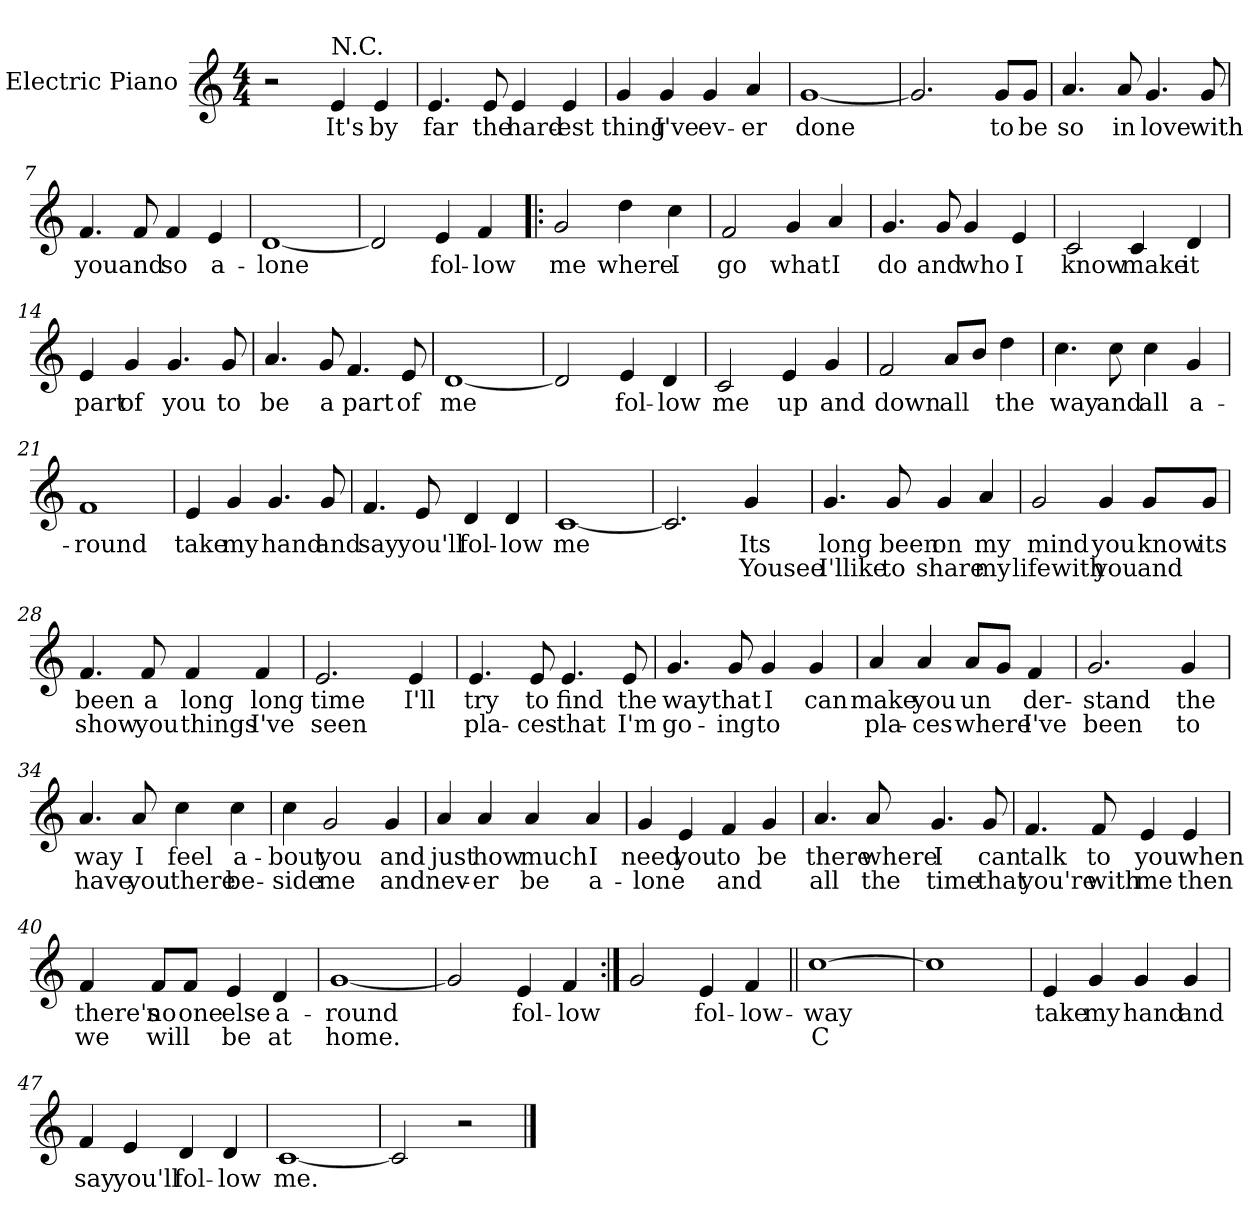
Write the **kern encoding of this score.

**kern	**text	**text
*part1	*part1	*part1
*staff1	*staff1	*staff1
*I"Electric Piano	*	*
*I'E.Pno	*	*
*clefG2	*	*
*k[]	*	*
*C:	*	*
*M4/4	*	*
=1	=1	=1
2r	.	.
!LO:TX:a:t=N.C.	!	!
4e/	It's	.
4e/	by	.
=2	=2	=2
4.e/	far	.
8e/	the	.
4e/	hard-	.
4e/	-est	.
=3	=3	=3
4g/	thing	.
4g/	I've	.
4g/	ev-	.
4a/	-er	.
=4	=4	=4
[1g	done	.
=5	=5	=5
2.g/]	.	.
8g/L	to	.
8g/J	be	.
!!LO:LB:g=z
=6	=6	=6
4.a/	so	.
8a/	in	.
4.g/	love	.
8g/	with	.
=7	=7	=7
4.f/	you	.
8f/	and	.
4f/	so	.
4e/	a-	.
=8	=8	=8
[1d	-lone	.
=9	=9	=9
2d/]	.	.
4e/	fol-	.
4f/	-low	.
=10!|:	=10!|:	=10!|:
2g/	me	.
4dd\	where	.
4cc\	I	.
=11	=11	=11
2f/	go	.
4g/	what	.
4a/	I	.
!!LO:LB:g=z
=12	=12	=12
4.g/	do	.
8g/	and	.
4g/	who	.
4e/	I	.
=13	=13	=13
2c/	know	.
4c/	make	.
4d/	it	.
=14	=14	=14
4e/	part	.
4g/	of	.
4.g/	you	.
8g/	to	.
=15	=15	=15
4.a/	be	.
8g/	a	.
4.f/	part	.
8e/	of	.
=16	=16	=16
[1d	me	.
!!LO:LB:g=z
=17	=17	=17
2d/]	.	.
4e/	fol-	.
4d/	-low	.
=18	=18	=18
2c/	me	.
4e/	up	.
4g/	and	.
=19	=19	=19
2f/	down	.
8a/L	all	.
8b/J	.	.
4dd\	the	.
=20	=20	=20
4.cc\	way	.
8cc\	and	.
4cc\	all	.
4g/	a-	.
=21	=21	=21
1f	-round	.
!!LO:LB:g=z
=22	=22	=22
4e/	take	.
4g/	my	.
4.g/	hand	.
8g/	and	.
=23	=23	=23
4.f/	say	.
8e/	you'll	.
4d/	fol-	.
4d/	-low	.
=24	=24	=24
[1c	me	.
=25	=25	=25
2.c/]	.	.
4g/	Its	Yousee
=26	=26	=26
4.g/	long	I'llike
8g/	been	to
4g/	on	share
4a/	my	my
!!LO:LB:g=z
=27	=27	=27
2g/	mind	lifewith
4g/	you	you
8g/L	know	and
8g/J	its	.
=28	=28	=28
4.f/	been	show
8f/	a	you
4f/	long	things
4f/	long	I've
=29	=29	=29
2.e/	time	seen
4e/	I'll	.
=30	=30	=30
4.e/	try	pla-
8e/	to	-ces
4.e/	find	that
8e/	the	I'm
!!LO:LB:g=z
=31	=31	=31
4.g/	way	go-
8g/	that	-ing
4g/	I	to
4g/	can	.
=32	=32	=32
4a/	make	pla-
4a/	you	-ces
8a/L	-un	where
8g/J	.	.
4f/	der-	I've
=33	=33	=33
2.g/	-stand	been
4g/	the	to
=34	=34	=34
4.a/	way	have
8a/	I	you
4cc\	feel	there
4cc\	a-	be-
!!LO:PB:g=z
=35	=35	=35
4cc\	-bout	-side
2g/	you	me
4g/	and	and
=36	=36	=36
4a/	just	nev-
4a/	how	-er
4a/	much	be
4a/	I	a-
=37	=37	=37
4g/	need	-lone
4e/	you	.
4f/	to	and
4g/	be	.
=38	=38	=38
4.a/	there	all
8a/	where	the
4.g/	I	time
8g/	can	that
!!LO:LB:g=z
=39	=39	=39
4.f/	talk	you're
8f/	to	with
4e/	you	me
4e/	when	then
=40	=40	=40
4f/	there's	we
8f/L	no	will
8f/J	one	.
4e/	else	be
4d/	a-	at
=41	=41	=41
[1g	-round	home.
=42	=42	=42
2g/]	.	.
4e/	fol-	.
4f/	-low	.
=43:|!	=43:|!	=43:|!
2g/	.	.
4e/	fol-	.
4f/	-low-	.
!!LO:LB:g=z
=44||	=44||	=44||
[1cc	way	C
=45	=45	=45
1cc]	.	.
=46	=46	=46
4e/	take	.
4g/	my	.
4g/	hand	.
4g/	and	.
=47	=47	=47
4f/	say	.
4e/	you'll	.
4d/	fol-	.
4d/	-low	.
=48	=48	=48
[1c	me.	.
=49	=49	=49
2c/]	.	.
2r	.	.
==	==	==
*-	*-	*-
